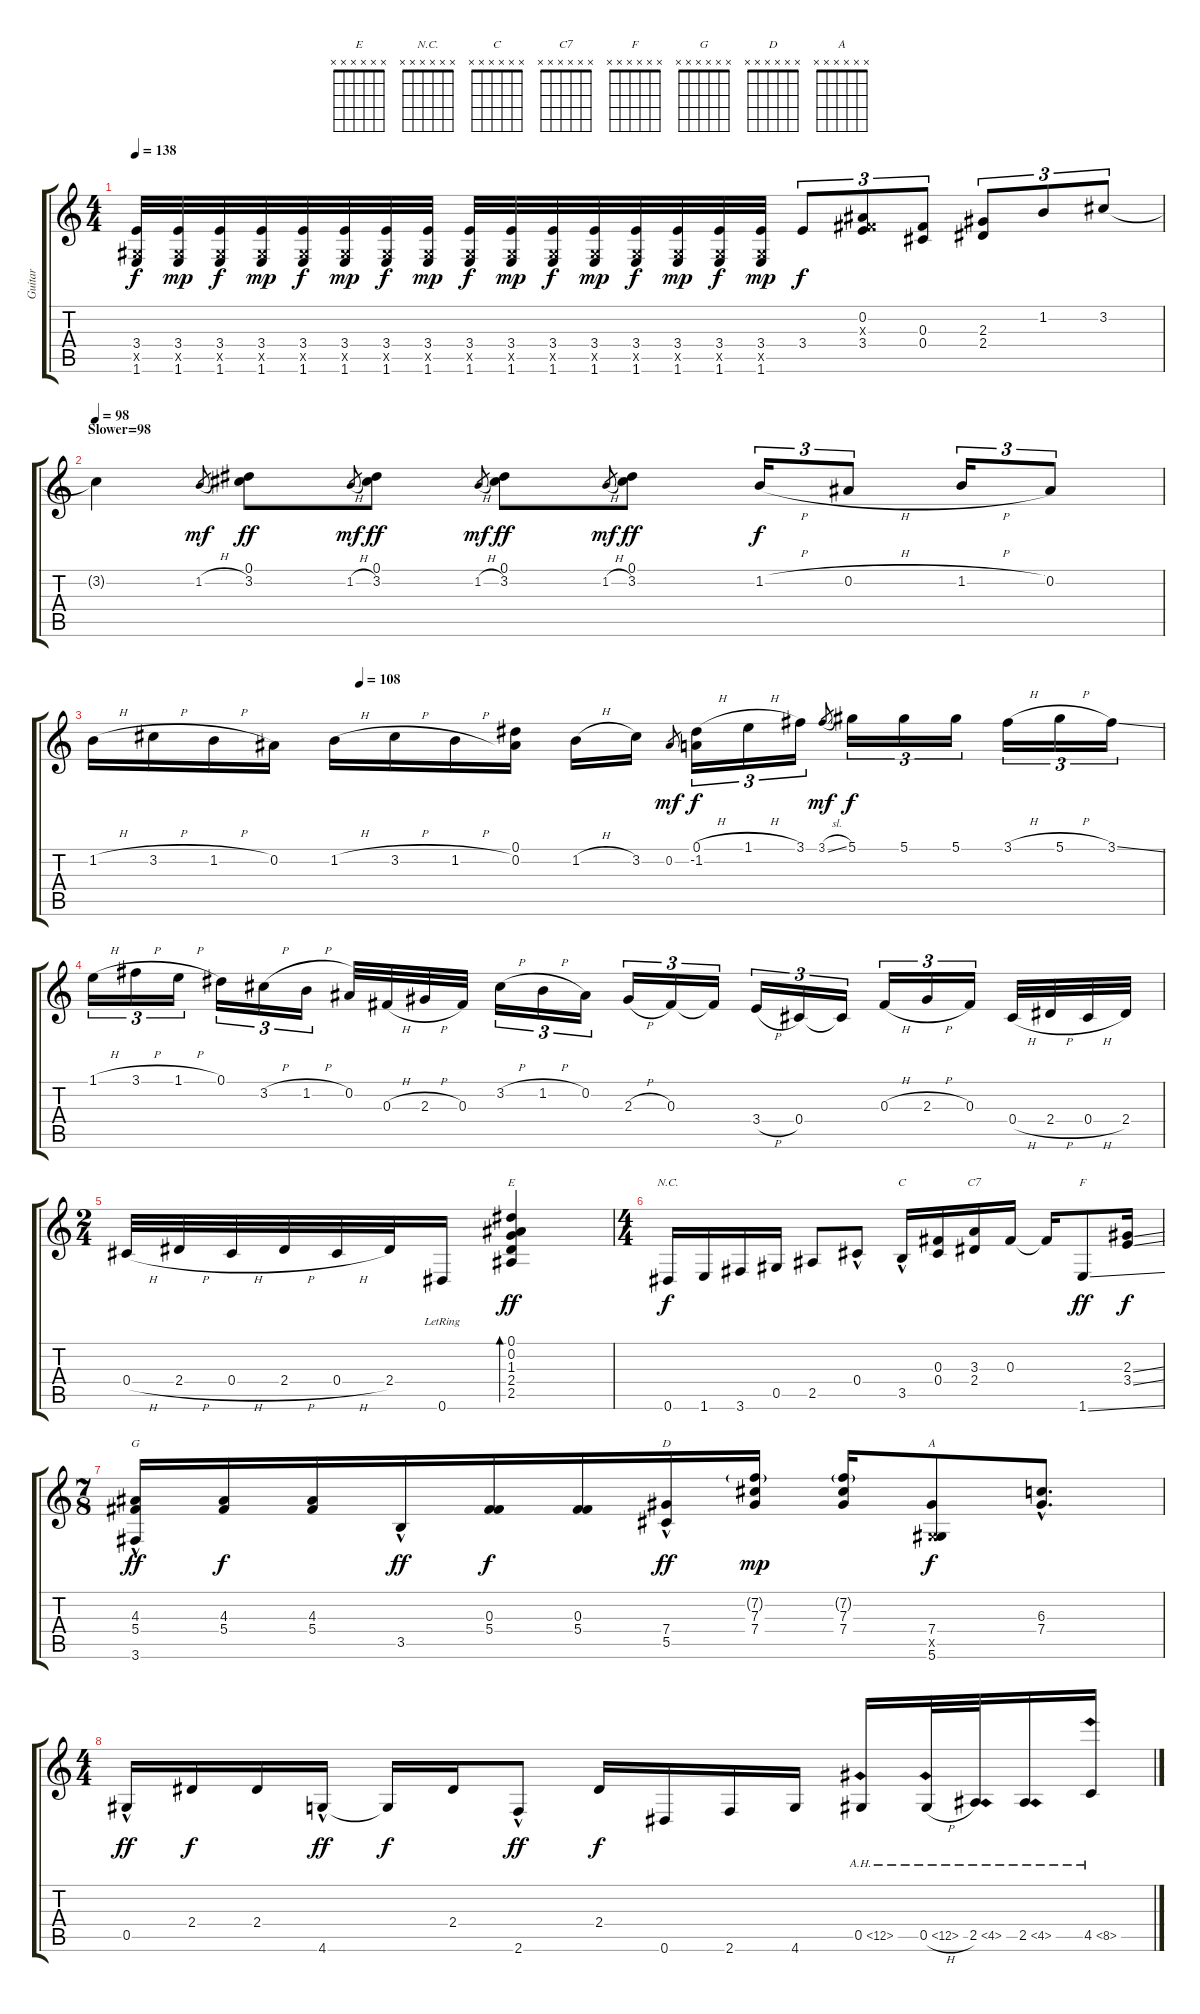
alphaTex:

\track ("Guitar" "Guitar") {instrument overdrivenguitar}
\staff {score tabs}
\tuning (Eb4 Bb3 Gb3 Db3 Ab2 Eb2) {hide}
\chord ("E" x x x x x x) {firstfret 0}
\chord ("N.C." x x x x x x) {firstfret 0}
\chord ("C" x x x x x x) {firstfret 0}
\chord ("C7" x x x x x x) {firstfret 0}
\chord ("F" x x x x x x) {firstfret 0}
\chord ("G" x x x x x x) {firstfret 0}
\chord ("D" x x x x x x) {firstfret 0}
\chord ("A" x x x x x x) {firstfret 0}
\ts (4 4)
\tempo 138
\clef g2
\ks c
(3.4 0.5{x} 1.6).32{dy f} (3.4 0.5{x} 1.6).32{dy mp} (3.4 0.5{x} 1.6).32{dy f} (3.4 0.5{x} 1.6).32{dy mp} (3.4 0.5{x} 1.6).32{dy f} (3.4 0.5{x} 1.6).32{dy mp} (3.4 0.5{x} 1.6).32{dy f} (3.4 0.5{x} 1.6).32{dy mp} (3.4 0.5{x} 1.6).32{dy f} (3.4 0.5{x} 1.6).32{dy mp} (3.4 0.5{x} 1.6).32{dy f} (3.4 0.5{x} 1.6).32{dy mp} (3.4 0.5{x} 1.6).32{dy f} (3.4 0.5{x} 1.6).32{dy mp} (3.4 0.5{x} 1.6).32{dy f} (3.4 0.5{x} 1.6).32{dy mp} 3.4.8{tu (3 2) dy f} (0.2 0.3{x} 3.4).8{tu (3 2)} (0.3 0.4).8{tu (3 2)} (2.3 2.4).8{tu (3 2)} 1.2.8{tu (3 2)} 3.2.8{tu (3 2)} |
\section ("" "Slower=98")
\tempo 98
3.2{t}.4 1.2{h}.8{gr dy mf} (0.1 3.2).8{dy ff} 1.2{h}.8{gr dy mf} (0.1 3.2).8{dy ff} 1.2{h}.8{gr dy mf} (0.1 3.2).8{dy ff} 1.2{h}.8{gr dy mf} (0.1 3.2).8{dy ff} 1.2{h}.16{tu (3 2) dy f} 0.2{h}.8{tu (3 2)} 1.2{h}.16{tu (3 2)} 0.2.8{tu (3 2)} |
\tempo (108 0.25)
1.2{h}.16 3.2{h}.16 1.2{h}.16 0.2.16 1.2{h}.16 3.2{h}.16 1.2{h}.16 (0.1 0.2).16 1.2{h}.16 3.2.16 0.2.8{gr dy mf} (0.1{h} -1.2).16{tu (3 2) dy f} 1.1{h}.16{tu (3 2)} 3.1.16{tu (3 2)} 3.1{sl}.8{gr dy mf} 5.1.16{tu (3 2) dy f} 5.1.16{tu (3 2)} 5.1.16{tu (3 2)} 3.1{h}.16{tu (3 2)} 5.1{h}.16{tu (3 2)} 3.1{ss}.16{tu (3 2)} |
1.1{h}.16{tu (3 2)} 3.1{h}.16{tu (3 2)} 1.1{h}.16{tu (3 2)} 0.1.16{tu (3 2)} 3.2{h}.16{tu (3 2)} 1.2{h}.16{tu (3 2)} 0.2.32 0.3{h}.32 2.3{h}.32 0.3.32 3.2{h}.16{tu (3 2)} 1.2{h}.16{tu (3 2)} 0.2.16{tu (3 2)} 2.3{h}.16{tu (3 2)} 0.3.16{tu (3 2)} 0.3{t}.16{tu (3 2)} 3.4{h}.16{tu (3 2)} 0.4.16{tu (3 2)} 0.4{t}.16{tu (3 2)} 0.3{h}.16{tu (3 2)} 2.3{h}.16{tu (3 2)} 0.3.16{tu (3 2)} 0.4{h}.32 2.4{h}.32 0.4{h}.32 2.4.32 |
\ts (2 4)
0.4{h}.32 2.4{h}.32 0.4{h}.32 2.4{h}.32 0.4{h}.32 2.4.32 0.6{lr}.16 (0.1 0.2 1.3 2.4 2.5).4{bd 240 ch "E" dy ff} |
\ts (4 4)
0.6.16{ch "N.C." dy f} 1.6.16 3.6.16 0.5.16 2.5.8 0.4{hac}.8 3.5{hac}.16{ch "C"} (0.3 0.4).16 (3.3 2.4).16{ch "C7"} 0.3.16 0.3{t}.16 1.6{ss}.8{ch "F" dy ff} (2.3{ss} 3.4{ss}).16{dy f} |
\ts (7 8)
(4.3 5.4 3.6{hac}).16{ch "G" dy ff} (4.3 5.4).16{dy f} (4.3 5.4).16 3.5{hac}.16{dy ff} (0.3 5.4).16{dy f} (0.3 5.4).16 (7.4 5.5{hac}).16{ch "D" dy ff} (7.2{g} 7.3 7.4).16{dy mp} (7.2{g} 7.3 7.4).16 (7.4 0.5{x} 5.6).8{ch "A" dy f} (6.3{hac} 7.4{hac}).8{d} |
\ts (4 4)
0.5{hac}.16{dy ff} 2.4.16{dy f} 2.4.16 4.6{hac}.16{dy ff} 4.6{t}.16{dy f} 2.4.16 2.6{hac}.8{dy ff} 2.4.16{dy f} 0.6.16 2.6.16 4.6.16 0.5{ah 12}.16 0.5{ah 12 h}.32 2.5{ah 2}.32 2.5{ah 2}.16 4.5{ah 4}.16
